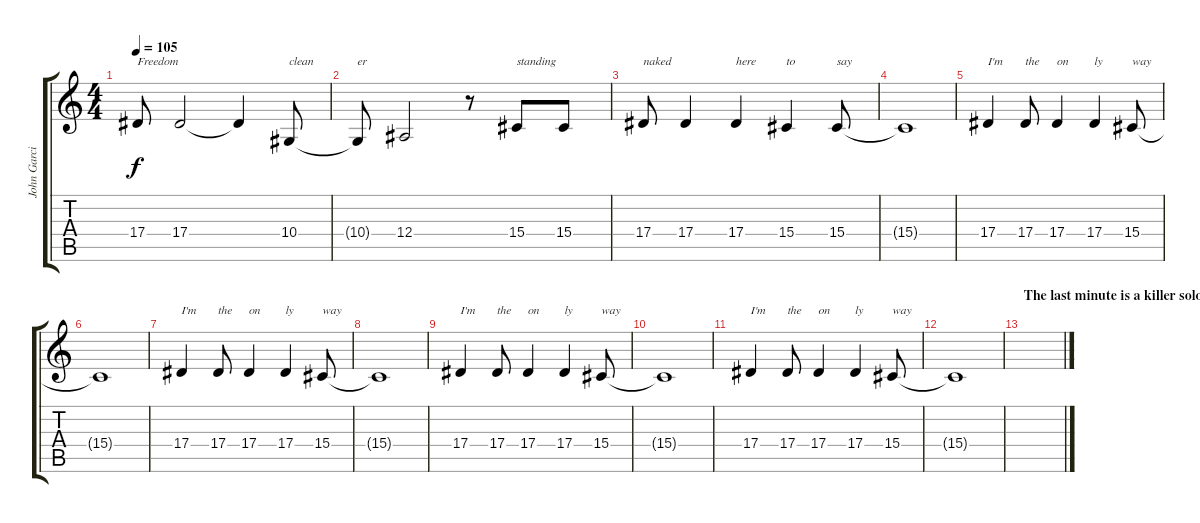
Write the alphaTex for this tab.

\track ("John Garcia -  Vocals" "John Garci") {instrument flute}
\staff {score tabs}
\tuning (C4 G3 Eb3 Bb2 F2 C2) {hide}
\ts (4 4)
\tempo 105
\clef g2
\ks c
17.4.8{txt "Freedom" dy f} 17.4.2 17.4{t}.4 10.4.8{txt "clean"} |
10.4{t}.8{txt "er"} 12.4.2 r.8 15.4.8{txt "standing"} 15.4.8 |
17.4.8{txt "naked"} 17.4.4 17.4.4{txt "here"} 15.4.4{txt "to"} 15.4.8{txt "say"} |
15.4{t}.1 |
17.4.4{txt "I'm"} 17.4.8{txt "the"} 17.4.4{txt "on"} 17.4.4{txt "ly"} 15.4.8{txt "way"} |
15.4{t}.1 |
17.4.4{txt "I'm"} 17.4.8{txt "the"} 17.4.4{txt "on"} 17.4.4{txt "ly"} 15.4.8{txt "way"} |
15.4{t}.1 |
17.4.4{txt "I'm"} 17.4.8{txt "the"} 17.4.4{txt "on"} 17.4.4{txt "ly"} 15.4.8{txt "way"} |
15.4{t}.1 |
17.4.4{txt "I'm"} 17.4.8{txt "the"} 17.4.4{txt "on"} 17.4.4{txt "ly"} 15.4.8{txt "way"} |
15.4{t}.1 |
\section ("" "The last minute is a killer solo - tab coming one day!!!")
